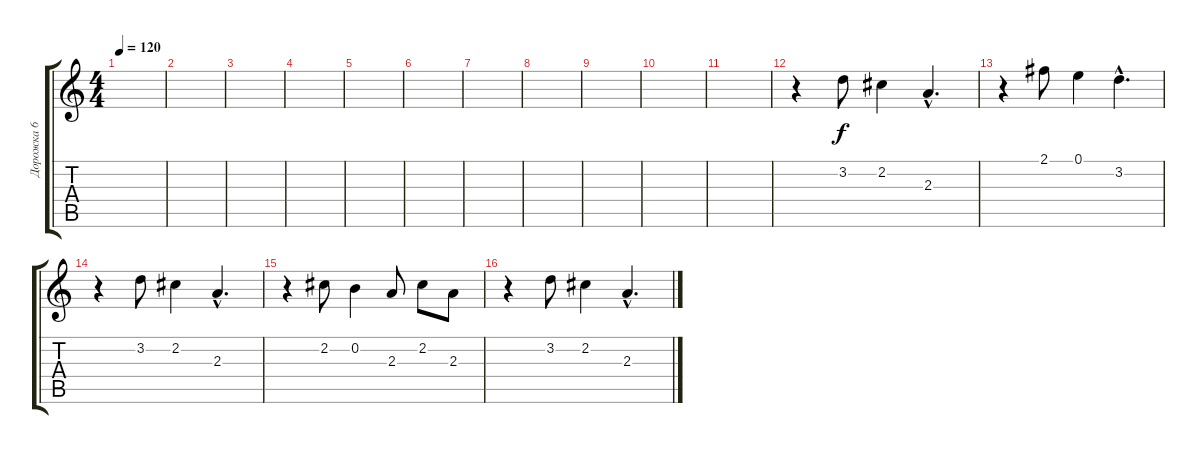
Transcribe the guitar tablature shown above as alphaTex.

\track ("Дорожка 6" "Дорожка 6") {instrument overdrivenguitar}
\staff {score tabs}
\tuning (E4 B3 G3 D3 A2 E2) {hide}
\ts (4 4)
\tempo 120
\clef g2
\ks c
|
|
|
|
|
|
|
|
|
|
|
r.4 3.2.8 2.2.4 2.3{hac}.4{d} |
r.4 2.1.8 0.1.4 3.2{hac}.4{d} |
r.4 3.2.8 2.2.4 2.3{hac}.4{d} |
r.4 2.2.8 0.2.4 2.3.8 2.2.8 2.3.8 |
r.4 3.2.8 2.2.4 2.3{hac}.4{d}
